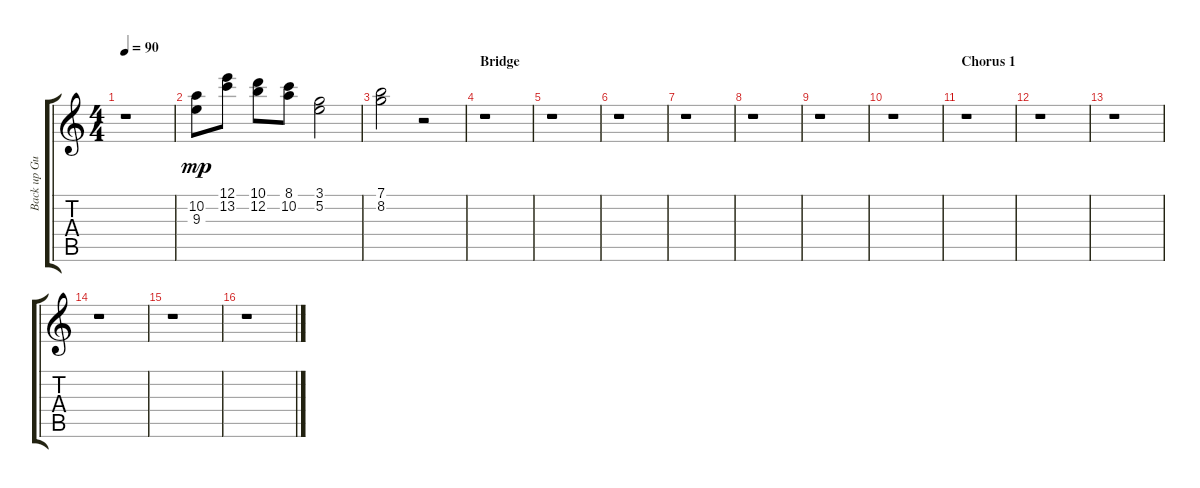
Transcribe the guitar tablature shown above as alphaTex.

\track ("Back up Guitar" "Back up Gu") {instrument acousticguitarsteel}
\staff {score tabs}
\tuning (E4 B3 G3 D3 A2 E2) {hide}
\ts (4 4)
\tempo 90
\clef g2
\ks c
r.1{dy mp} |
(10.2 9.3).8 (12.1 13.2).8 (10.1 12.2).8 (8.1 10.2).8 (3.1 5.2).2 |
(7.1 8.2).2 r.2 |
\section ("" "Bridge")
r.1 |
r.1 |
r.1 |
r.1 |
r.1 |
r.1 |
r.1 |
\section ("" "Chorus 1")
r.1 |
r.1 |
r.1 |
r.1 |
r.1 |
r.1
